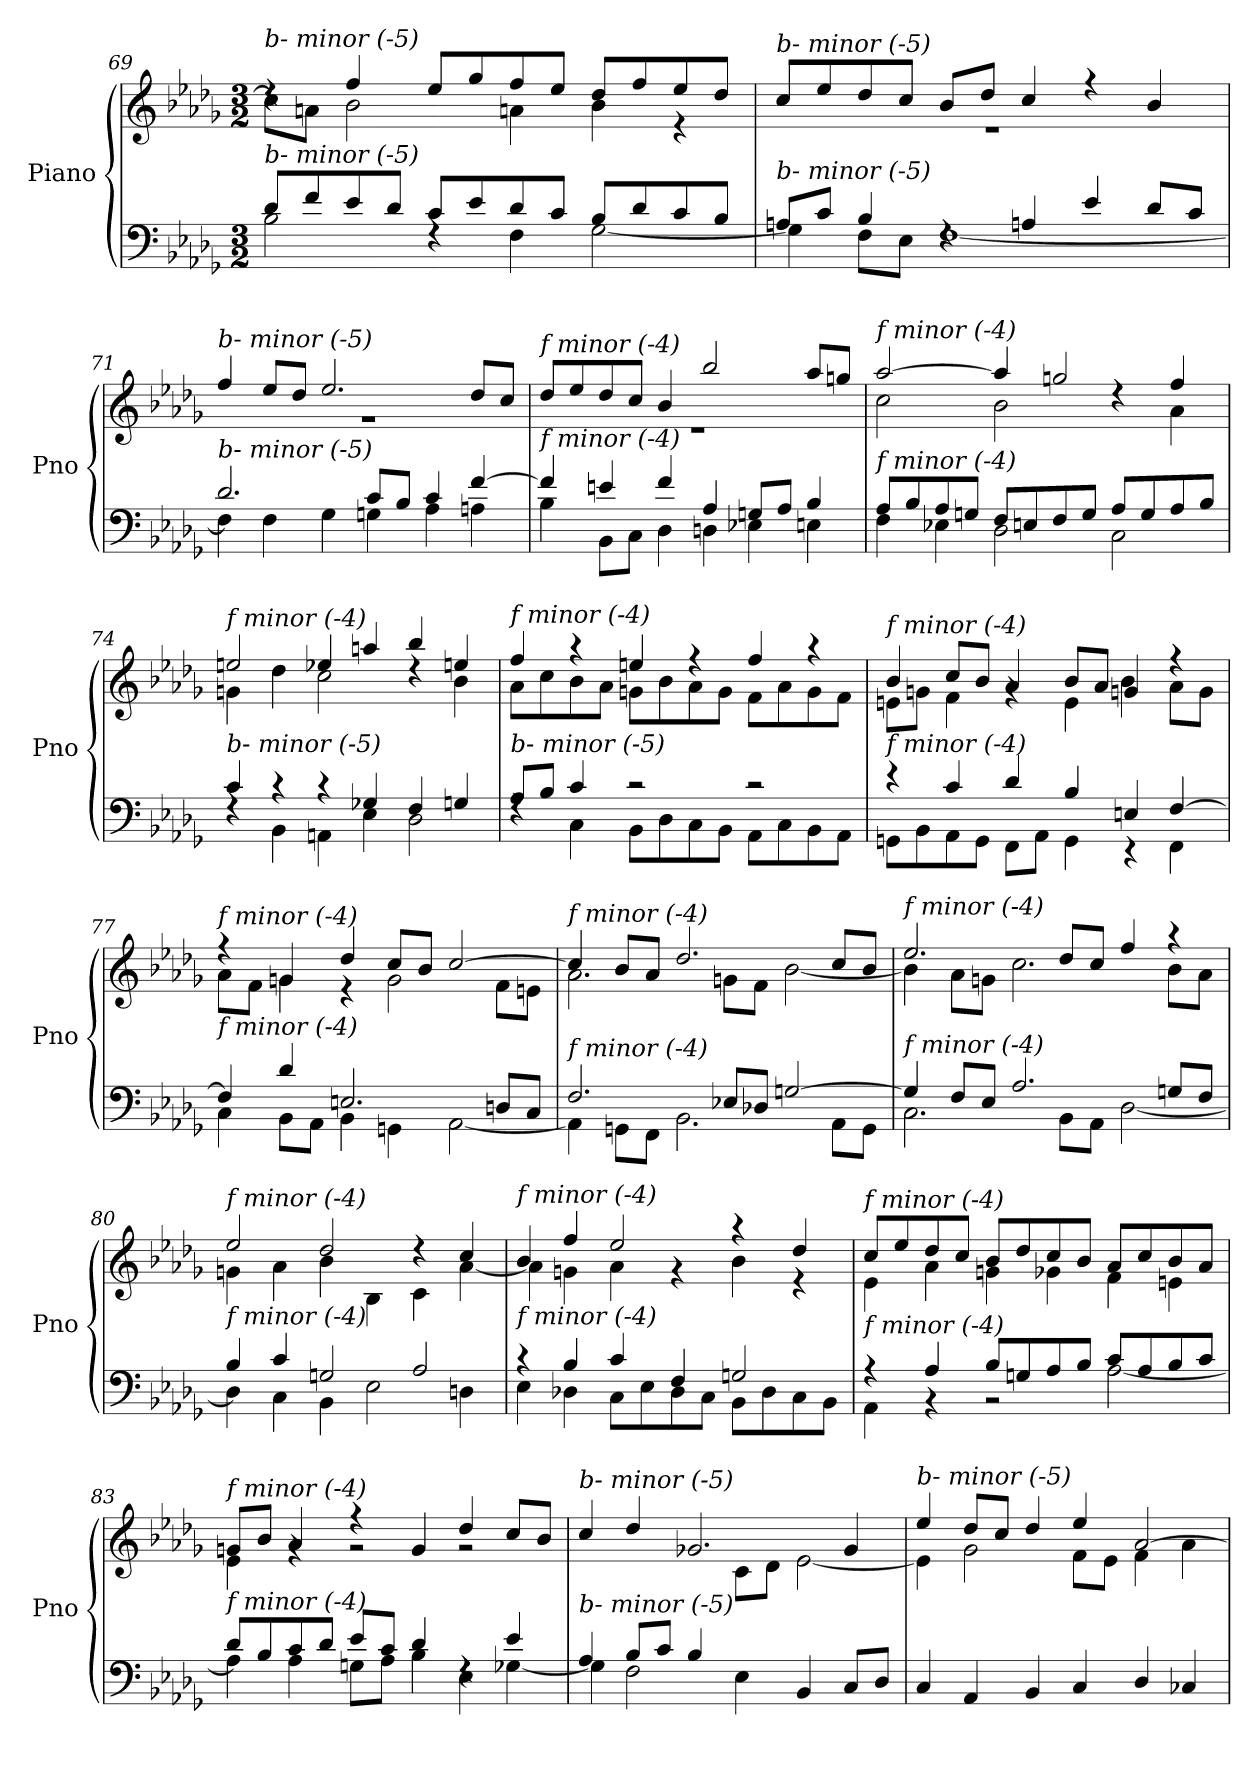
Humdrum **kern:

**kern	**kern
*part1	*part1
*staff2	*staff1
*I"Piano	*
*I'Pno	*
*clefF4	*clefG2
*k[b-e-a-d-g-]	*k[b-e-a-d-g-]
*M3/2	*M3/2
=69	=69
*^	*^
!	!	!LO:TX:i:t=b- minor (-5)	!
!LO:TX:i:t=b- minor (-5)	!	!	!
8d-/L	2B-\	4rdd	8cc\L]
8f/	.	.	8an\J
8e-/	.	4ff/	2b-\
8d-/J	.	.	.
8c/L	4rF	8ee-/L	.
8e-/	.	8gg-/	.
8d-/	4F\	8ff/	4an\
8c/J	.	8ee-/J	.
8B-/L	[2G-\	8dd-/L	4b-\
8d-/	.	8ff/	.
8c/	.	8ee-/	4r
8B-/J	.	8dd-/J	.
=70	=70	=70	=70
!	!	!LO:TX:i:t=b- minor (-5)	!
!LO:TX:i:t=b- minor (-5)	!	!	!
8An/L	4G-\]	8cc/L	1.r
8c/J	.	8ee-/	.
4B-/	8F\L	8dd-/	.
.	8E-\J	8cc/J	.
4rF	[1F	8b-/L	.
.	.	8dd-/J	.
4An/	.	4cc/	.
4e-/	.	4r	.
8d-/L	.	4b-/	.
8c/J	.	.	.
=71	=71	=71	=71
!	!	!LO:TX:i:t=b- minor (-5)	!
!LO:TX:i:t=b- minor (-5)	!	!	!
2.d-/	4F\]	4ff/	1.r
.	4F\	8ee-/L	.
.	.	8dd-/J	.
.	4G-\	2.ee-/	.
8c/L	4Gn\	.	.
8B-/J	.	.	.
4c/	4A-\	.	.
[4f/	4An\	8dd-/L	.
.	.	8cc/J	.
!!LO:LB:g=z	!!
=72	=72	=72	=72
!	!	!LO:TX:i:t=f minor (-4)	!
!LO:TX:i:t=f minor (-4)	!	!	!
4f/]	4B-\	8dd-/L	1.r
.	.	8ee-/	.
4en/	8BB-\L	8dd-/	.
.	8C\J	8cc/J	.
4f/	4D-\	4b-/	.
4A-/	4Dn\	2bb-/	.
8Gn/L	4E-X\	.	.
8A-/J	.	.	.
4B-/	4En\	8aa-/L	.
.	.	8ggn/J	.
=73	=73	=73	=73
!	!	!LO:TX:i:t=f minor (-4)	!
!LO:TX:i:t=f minor (-4)	!	!	!
8A-/L	4F\	[2aa-/	2cc\
8B-/	.	.	.
8A-/	4E-X\	.	.
8Gn/J	.	.	.
8F/L	2D-\	4aa-/]	2b-\
8En/	.	.	.
8F/	.	2ggn/	.
8G/J	.	.	.
8A-/L	2C\	.	4rdd
8G/	.	.	.
8A-/	.	4ff/	4a-\
8B-/J	.	.	.
=74	=74	=74	=74
!	!	!LO:TX:i:t=f minor (-4)	!
!LO:TX:i:t=b- minor (-5)	!	!	!
4c/	4rF	2een/	4gn\
4r	4BB-\	.	4dd-\
4r	4AAn\	4ee-X/	2cc\
4G-X/	4E-\	4aan/	.
4F/	2D-\	4bb-/	4rdd
4Gn/	.	4een/	4b-\
=75	=75	=75	=75
!	!	!LO:TX:i:t=f minor (-4)	!
!LO:TX:i:t=b- minor (-5)	!	!	!
8A-/L	4rF	4ff/	8a-\L
8B-/J	.	.	8cc\
4c/	4C\	4r	8b-\
.	.	.	8a-\J
2r	8BB-\L	4een/	8gn\L
.	8D-\	.	8b-\
.	8C\	4r	8a-\
.	8BB-\J	.	8g\J
2r	8AA-\L	4ff/	8f\L
.	8C\	.	8a-\
.	8BB-\	4r	8g\
.	8AA-\J	.	8f\J
!!LO:LB:g=z	!!
=76	=76	=76	=76
!	!	!LO:TX:i:t=f minor (-4)	!
!LO:TX:i:t=f minor (-4)	!	!	!
4r	8GGn\L	4b-/	8en\L
.	8BB-\	.	8gn\J
4c/	8AA-\	8cc/L	4f\
.	8GG\J	8b-/J	.
4d-/	8FF\L	4a-/	4rg
.	8AA-\J	.	.
4B-/	4GG\	8b-/L	4e\
.	.	8a-/J	.
4En/	4r	4gn/	4b-\
[4F/	4FF\	4r	8a-\L
.	.	.	8g\J
=77	=77	=77	=77
!	!	!LO:TX:i:t=f minor (-4)	!
!LO:TX:i:t=f minor (-4)	!	!	!
4F/]	4C\	4r	8a-\L
.	.	.	8f\J
4d-/	8BB-\L	4gn/	4g\
.	8AA-\J	.	.
2.En/	4BB-\	4dd-/	4r
.	4GGn\	8cc/L	2g\
.	.	8b-/J	.
.	[2AA-\	[2cc/	.
8Dn/L	.	.	8f\L
8C/J	.	.	8en\J
=78	=78	=78	=78
!	!	!LO:TX:i:t=f minor (-4)	!
!LO:TX:i:t=f minor (-4)	!	!	!
2.F/	4AA-\]	4cc/]	2.a-\
.	8GGn\L	8b-/L	.
.	8FF\J	8a-/J	.
.	2.BB-\	2.dd-/	.
8E-X/L	.	.	8gn\L
8D-X/J	.	.	8f\J
[2Gn/	.	.	[2b-\
.	8AA-\L	8cc/L	.
.	8GG\J	8b-/J	.
=79	=79	=79	=79
!	!	!LO:TX:i:t=f minor (-4)	!
!LO:TX:i:t=f minor (-4)	!	!	!
4G/]	2.C\	2.ee-/	4b-\]
8F/L	.	.	8a-\L
8E-/J	.	.	8gn\J
2.A-/	.	.	2.cc\
.	8BB-\L	8dd-/L	.
.	8AA-\J	8cc/J	.
.	[2D-\	4ff/	.
8Gn/L	.	4r	8b-\L
8F/J	.	.	8a-\J
!!LO:LB:g=z	!!
=80	=80	=80	=80
!	!	!LO:TX:i:t=f minor (-4)	!
!LO:TX:i:t=f minor (-4)	!	!	!
4B-/	4D-\]	2ee-/	4gn\
4c/	4C\	.	4a-\
2Gn/	4BB-\	2dd-/	4b-\
.	2E-\	.	4B-\
2A-/	.	4r	4c\
.	4Dn\	4cc/	[4a-\
=81	=81	=81	=81
!	!	!LO:TX:i:t=f minor (-4)	!
!LO:TX:i:t=f minor (-4)	!	!	!
4r	4E-\	4b-/	4a-\]
4B-/	4D-X\	4ff/	4gn\
4c/	8C\L	2ee-/	4a-\
.	8E-\	.	.
4F/	8D-\	.	4r
.	8C\J	.	.
2Gn/	8BB-\L	4r	4b-\
.	8D-\	.	.
.	8C\	4dd-/	4r
.	8BB-\J	.	.
=82	=82	=82	=82
!	!	!LO:TX:i:t=f minor (-4)	!
!LO:TX:i:t=f minor (-4)	!	!	!
4r	4AA-\	8cc/L	4e-\
.	.	8ee-/	.
4A-/	4r	8dd-/	4a-\
.	.	8cc/J	.
8B-/L	2r	8b-/L	4gn\
8Gn/	.	8dd-/	.
8A-/	.	8cc/	4g-X\
8B-/J	.	8b-/J	.
8c/L	[2A-\	8a-/L	4f\
8A-/	.	8cc/	.
8B-/	.	8b-/	4eni\
8c/J	.	8a-/J	.
=83	=83	=83	=83
!	!	!LO:TX:i:t=f minor (-4)	!
!LO:TX:i:t=f minor (-4)	!	!	!
8d-/L	4A-\]	8gn/L	4e-\
8B-/	.	8b-/J	.
8c/	4A-\	4a-/	4rg
8d-/J	.	.	.
8e-/L	8Gn\L	4r	2rg
8c/J	8A-\J	.	.
4d-/	4B-\	4g/	.
4rF	4E-\	4dd-/	2rg
4e-/	[4G-X\	8cc/L	.
.	.	8b-/J	.
!!LO:LB:g=z
=84	=84	=84	=84
*	*^	*	*^
!	!	!	!LO:TX:i:t=b- minor (-5)	!	!
!LO:TX:i:t=b- minor (-5)	!	!	!	!	!
2.ryy	4A-/	4G-\]	4cc/	2.ryy	2.ryy
.	8B-/L	2F\	4dd-/	.	.
.	8c/J	.	.	.	.
.	4B-/	.	2.g-X/	.	.
2.ryy	4E-\	2.ryy	.	8c\L	2.ryy
.	.	.	.	8d-\J	.
.	4BB-/	.	.	[2e-\	.
.	8C/L	.	4g-/	.	.
.	8D-/J	.	.	.	.
*	*v	*v	*	*	*
*	*	*	*v	*v
=85	=85	=85	=85
!	!	!LO:TX:i:t=b- minor (-5)	!
!LO:TX:i:t=f minor (-4)	!	!	!
*v	*v	*	*
4C/	4ee-/	4e-\]
4AA-/	8dd-/L	2g-\
.	8cc/J	.
4BB-/	4dd-/	.
4C/	4ee-/	8f\L
.	.	8e-\J
4D-/	[2a-/	4f\
4C-X/	.	4a-\
*	*v	*v
=	=
*-	*-
